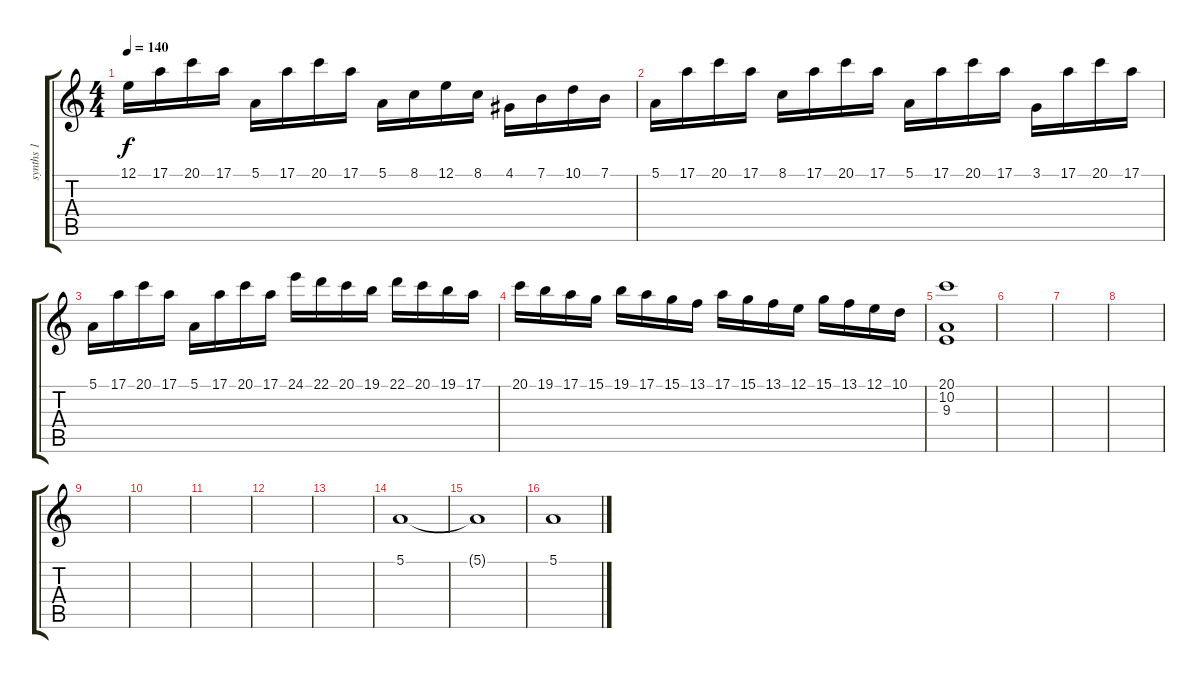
\track ("synths 1" "synths 1") {instrument choiraahs}
\staff {score tabs}
\tuning (E4 B3 G3 D3 A2 E2) {hide}
\ts (4 4)
\tempo 140
\clef g2
\ks c
12.1.16{dy f instrument harpsichord} 17.1.16 20.1.16 17.1.16 5.1.16 17.1.16 20.1.16 17.1.16 5.1.16 8.1.16 12.1.16 8.1.16 4.1.16 7.1.16 10.1.16 7.1.16 |
5.1.16{instrument harpsichord} 17.1.16 20.1.16 17.1.16 8.1.16 17.1.16 20.1.16 17.1.16 5.1.16 17.1.16 20.1.16 17.1.16 3.1.16 17.1.16 20.1.16 17.1.16 |
5.1.16{instrument harpsichord} 17.1.16 20.1.16 17.1.16 5.1.16 17.1.16 20.1.16 17.1.16 24.1.16 22.1.16 20.1.16 19.1.16 22.1.16 20.1.16 19.1.16 17.1.16 |
20.1.16{instrument harpsichord} 19.1.16 17.1.16 15.1.16 19.1.16 17.1.16 15.1.16 13.1.16 17.1.16 15.1.16 13.1.16 12.1.16 15.1.16 13.1.16 12.1.16 10.1.16 |
(20.1 10.2 9.3).1{instrument harpsichord} |
|
|
|
|
|
|
|
|
5.1.1{instrument choiraahs} |
5.1{t}.1 |
5.1.1
